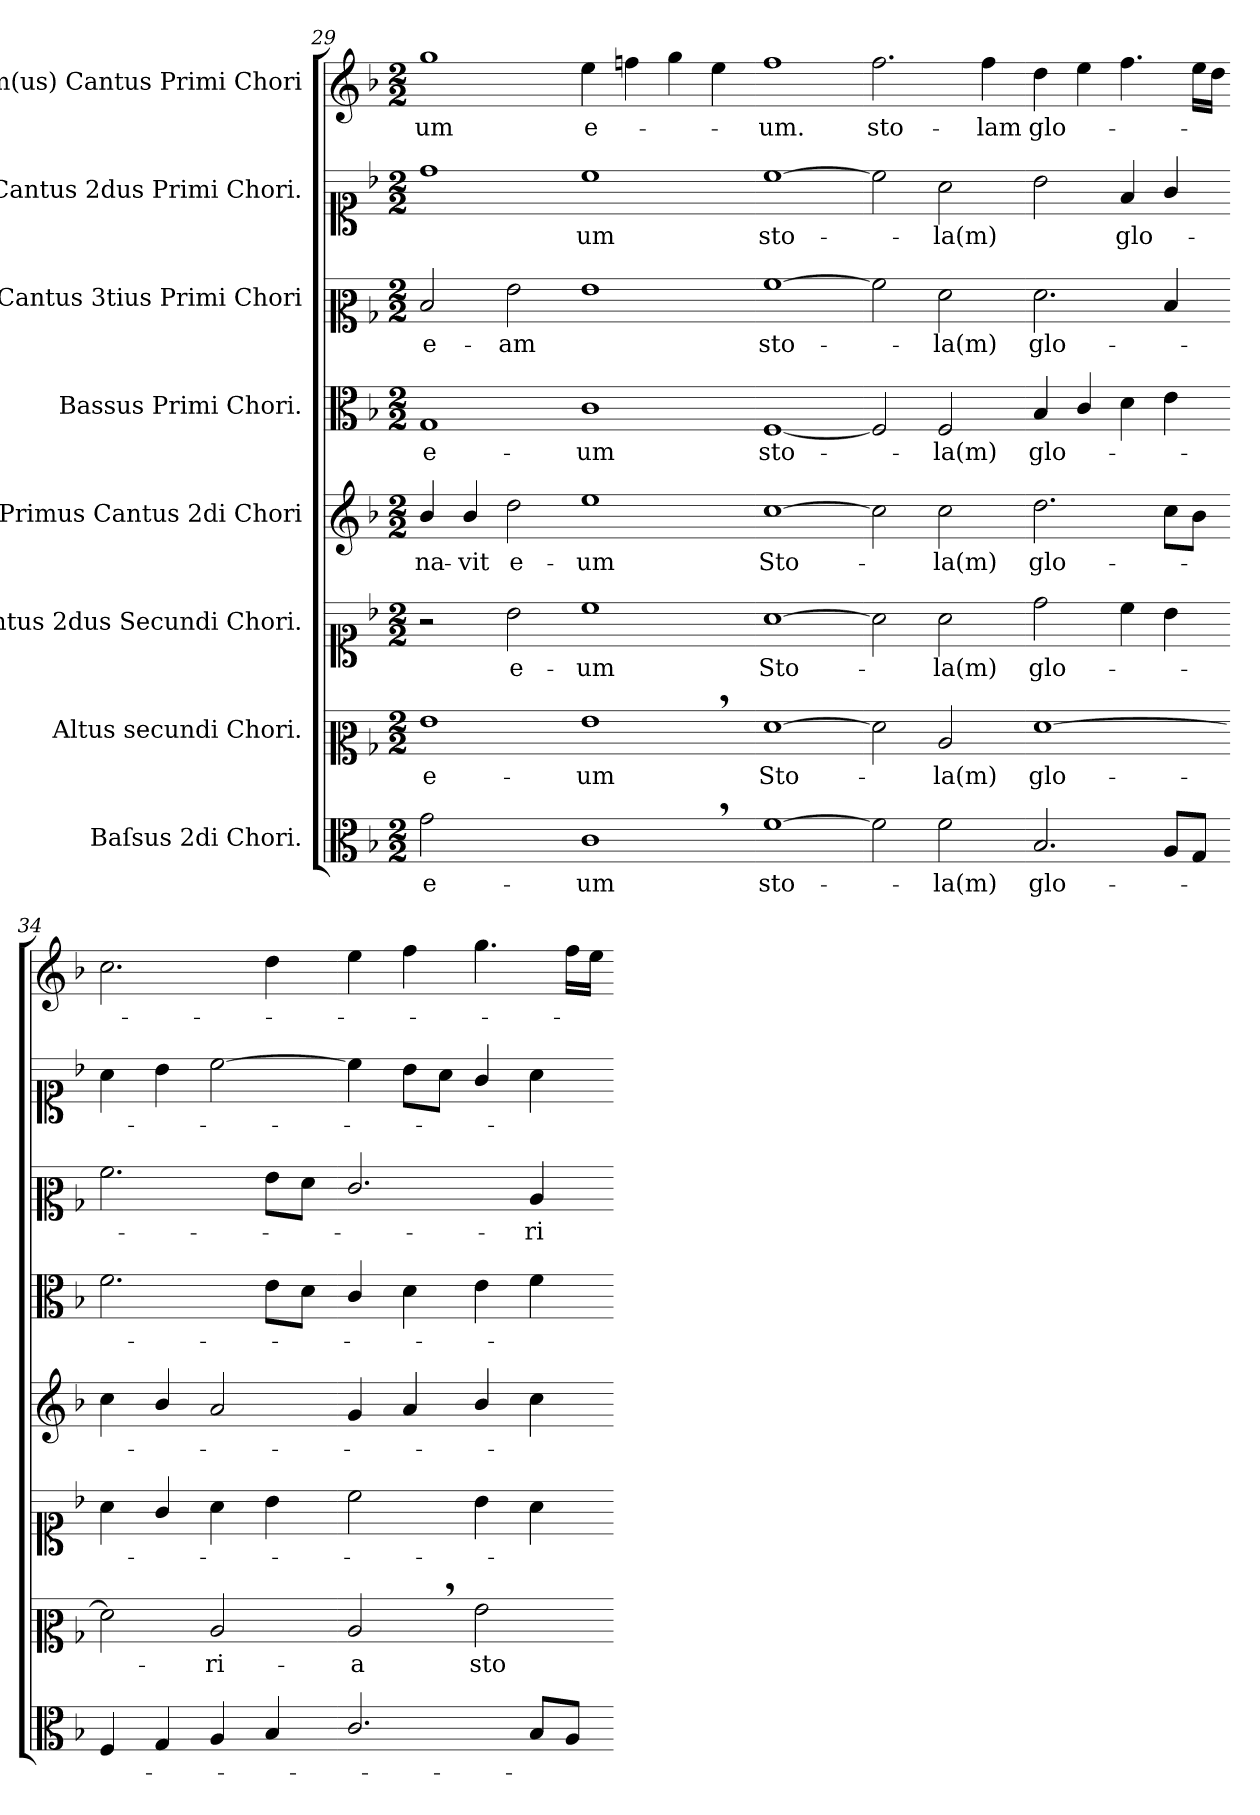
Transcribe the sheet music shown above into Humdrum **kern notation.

**kern	**text	**kern	**text	**kern	**text	**kern	**text	**kern	**text	**kern	**text	**kern	**text	**kern	**text
*part8	*part8	*part7	*part7	*part6	*part6	*part5	*part5	*part4	*part4	*part3	*part3	*part2	*part2	*part1	*part1
*staff8	*staff8	*staff7	*staff7	*staff6	*staff6	*staff5	*staff5	*staff4	*staff4	*staff3	*staff3	*staff2	*staff2	*staff1	*staff1
*I"Baſsus 2di Chori.	*	*I"Altus secundi Chori.	*	*I"Cantus 2dus Secundi Chori.	*	*I"Primus Cantus 2di Chori	*	*I"Bassus Primi Chori.	*	*I"Cantus 3tius Primi Chori	*	*I"Cantus 2dus Primi Chori.	*	*I"Im(us) Cantus Primi Chori	*
*clefC3	*	*clefC2	*	*clefC1	*	*clefG2	*	*clefC3	*	*clefC2	*	*clefC1	*	*clefG2	*
*k[b-]	*	*k[b-]	*	*k[b-]	*	*k[b-]	*	*k[b-]	*	*k[b-]	*	*k[b-]	*	*k[b-]	*
*F:	*	*F:	*	*F:	*	*F:	*	*F:	*	*F:	*	*F:	*	*F:	*
*M2/2	*	*M2/2	*	*M2/2	*	*M2/2	*	*M2/2	*	*M2/2	*	*M2/2	*	*M2/2	*
=29	=29	=29	=29	=29	=29	=29	=29	=29	=29	=29	=29	=29	=29	=29	=29
!LO:N:vis=2	!	!	!	!	!	!	!	!	!	!	!	!	!	!	!
1g	e-	1g	e-	2r	.	4b-/	-na-	1G	e-	2d/	e-	1dd	.	1gg	-um
.	.	.	.	.	.	4b-/	-vit	.	.	.	.	.	.	.	.
.	.	.	.	2b-\	e-	2dd\	e-	.	.	2g\	-am	.	.	.	.
=30-	=30-	=30-	=30-	=30-	=30-	=30-	=30-	=30-	=30-	=30-	=30-	=30-	=30-	=30-	=30-
1c,>	-um	1g,	-um	1cc	-um	1ee	-um	1c	-um	1g	.	1cc	-um	4ee\	e-
.	.	.	.	.	.	.	.	.	.	.	.	.	.	4ffn\	.
.	.	.	.	.	.	.	.	.	.	.	.	.	.	4gg\	.
.	.	.	.	.	.	.	.	.	.	.	.	.	.	4ee\	.
=31-	=31-	=31-	=31-	=31-	=31-	=31-	=31-	=31-	=31-	=31-	=31-	=31-	=31-	=31-	=31-
[1f	sto-	[1f	Sto-	[1a	Sto-	[1cc	Sto-	[1F	sto-	[1a	sto-	[1cc	sto-	1ff	-um.
=32-	=32-	=32-	=32-	=32-	=32-	=32-	=32-	=32-	=32-	=32-	=32-	=32-	=32-	=32-	=32-
2f]	.	2f]	.	2a]	.	2cc]	.	2F]	.	2a]	.	2cc]	.	2.ff\	sto-
2f\	-la(m)	2c/	-la(m)	2a\	-la(m)	2cc\	-la(m)	2F/	-la(m)	2f\	-la(m)	2a\	-la(m)	.	.
.	.	.	.	.	.	.	.	.	.	.	.	.	.	4ff\	-lam
=33-	=33-	=33-	=33-	=33-	=33-	=33-	=33-	=33-	=33-	=33-	=33-	=33-	=33-	=33-	=33-
2.B-/	glo-	[1f	glo-	2dd\	glo-	2.dd\	glo-	4B-/	glo-	2.f\	glo-	2b-\	.	4dd\	glo-
.	.	.	.	.	.	.	.	4c/	.	.	.	.	.	4ee\	.
.	.	.	.	4cc\	.	.	.	4d\	.	.	.	4f/	glo-	4.ff\	.
8A/L	.	.	.	4b-\	.	8cc\L	.	4e\	.	4d/	.	4g/	.	.	.
8G/J	.	.	.	.	.	8b-\J	.	.	.	.	.	.	.	16ee\LL	.
.	.	.	.	.	.	.	.	.	.	.	.	.	.	16dd\JJ	.
=34-	=34-	=34-	=34-	=34-	=34-	=34-	=34-	=34-	=34-	=34-	=34-	=34-	=34-	=34-	=34-
4F/	.	2f]	.	4a\	.	4cc\	.	2.f\	.	2.a\	.	4a\	.	2.cc\	.
4G/	.	.	.	4g/	.	4b-/	.	.	.	.	.	4b-\	.	.	.
4A/	.	2c/	-ri-	4a\	.	2a/	.	.	.	.	.	[2cc\	.	.	.
4B-/	.	.	.	4b-\	.	.	.	8e\L	.	8g\L	.	.	.	4dd\	.
.	.	.	.	.	.	.	.	8d\J	.	8f\J	.	.	.	.	.
=35-	=35-	=35-	=35-	=35-	=35-	=35-	=35-	=35-	=35-	=35-	=35-	=35-	=35-	=35-	=35-
2.c/	.	2c,/	-a	2cc\	.	4g/	.	4c/	.	2.e/	.	4cc\]	.	4ee\	.
.	.	.	.	.	.	4a/	.	4d\	.	.	.	8b-\L	.	4ff\	.
.	.	.	.	.	.	.	.	.	.	.	.	8a\J	.	.	.
.	.	2g\	sto-	4b-\	.	4b-/	.	4e\	.	.	.	4g/	.	4.gg\	.
8B-/L	.	.	.	4a\	.	4cc\	.	4f\	.	4c/	-ri-	4a\	.	.	.
8A/J	.	.	.	.	.	.	.	.	.	.	.	.	.	16ff\LL	.
.	.	.	.	.	.	.	.	.	.	.	.	.	.	16ee\JJ	.
=-	=-	=-	=-	=-	=-	=-	=-	=-	=-	=-	=-	=-	=-	=-	=-
*-	*-	*-	*-	*-	*-	*-	*-	*-	*-	*-	*-	*-	*-	*-	*-
